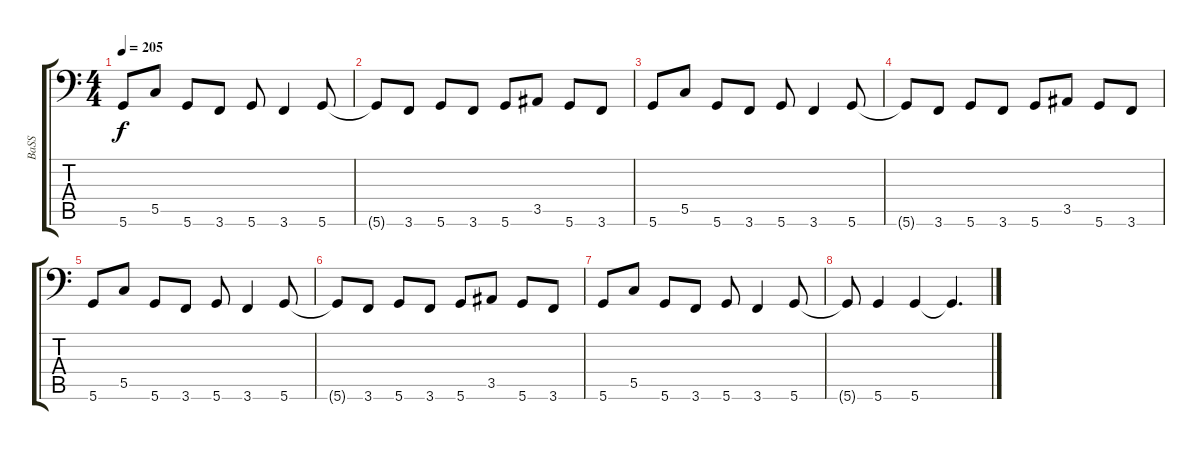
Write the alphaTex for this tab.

\track ("BaSS" "BaSS") {instrument electricbassfinger}
\staff {score tabs}
\tuning (D3 A2 F2 C2 G1 D1) {hide}
\ts (4 4)
\tempo 205
\clef f4
\ks c
5.6.8{dy f} 5.5.8 5.6.8 3.6.8 5.6.8 3.6.4 5.6.8 |
5.6{t}.8 3.6.8 5.6.8 3.6.8 5.6.8 3.5.8 5.6.8 3.6.8 |
5.6.8 5.5.8 5.6.8 3.6.8 5.6.8 3.6.4 5.6.8 |
5.6{t}.8 3.6.8 5.6.8 3.6.8 5.6.8 3.5.8 5.6.8 3.6.8 |
5.6.8 5.5.8 5.6.8 3.6.8 5.6.8 3.6.4 5.6.8 |
5.6{t}.8 3.6.8 5.6.8 3.6.8 5.6.8 3.5.8 5.6.8 3.6.8 |
5.6.8 5.5.8 5.6.8 3.6.8 5.6.8 3.6.4 5.6.8 |
5.6{t}.8 5.6.4 5.6.4 5.6{t}.4{d}
